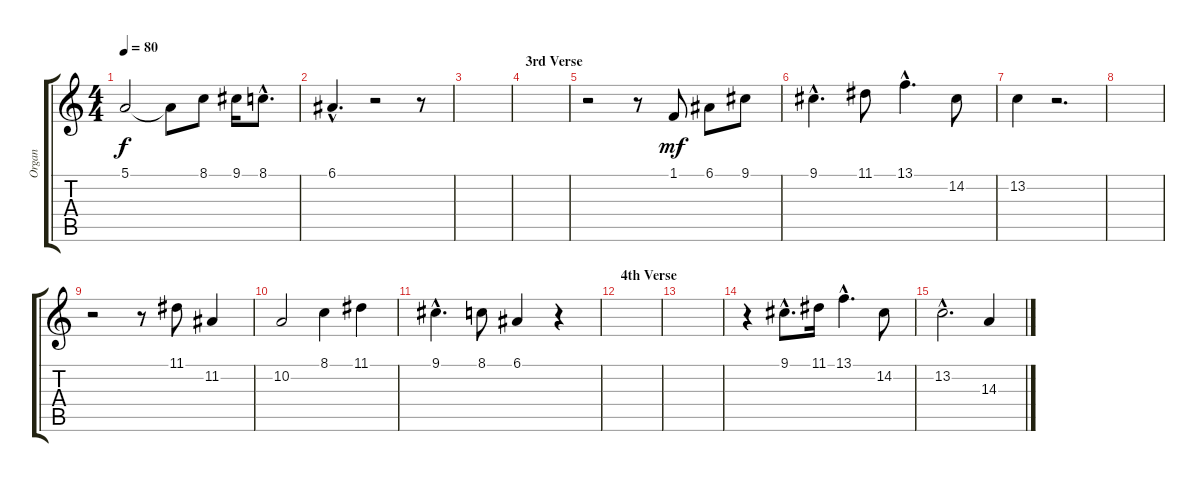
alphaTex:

\track ("Organ" "Organ") {instrument drawbarorgan}
\staff {score tabs}
\tuning (E4 B3 G3 D3 A2 E2) {hide}
\ts (4 4)
\tempo 80
\clef g2
\ks c
5.1.2{dy f} 5.1{t}.8 8.1.8 9.1.16 8.1{hac}.8{d} |
6.1{hac}.4{d} r.2 r.8 |
|
\section ("" "3rd Verse")
|
r.2 r.8 1.1.8{dy mf} 6.1.8 9.1.8 |
9.1{hac}.4{d} 11.1.8 13.1{hac}.4{d} 14.2.8 |
13.2.4 r.2{d} |
|
r.2 r.8 11.1.8 11.2.4 |
10.2.2 8.1.4 11.1.4 |
9.1{hac}.4{d} 8.1.8 6.1.4 r.4 |
\section ("" "4th Verse")
|
|
r.4 9.1{hac}.8{d} 11.1.16 13.1{hac}.4{d} 14.2.8 |
13.2{hac}.2{d} 14.3.4
